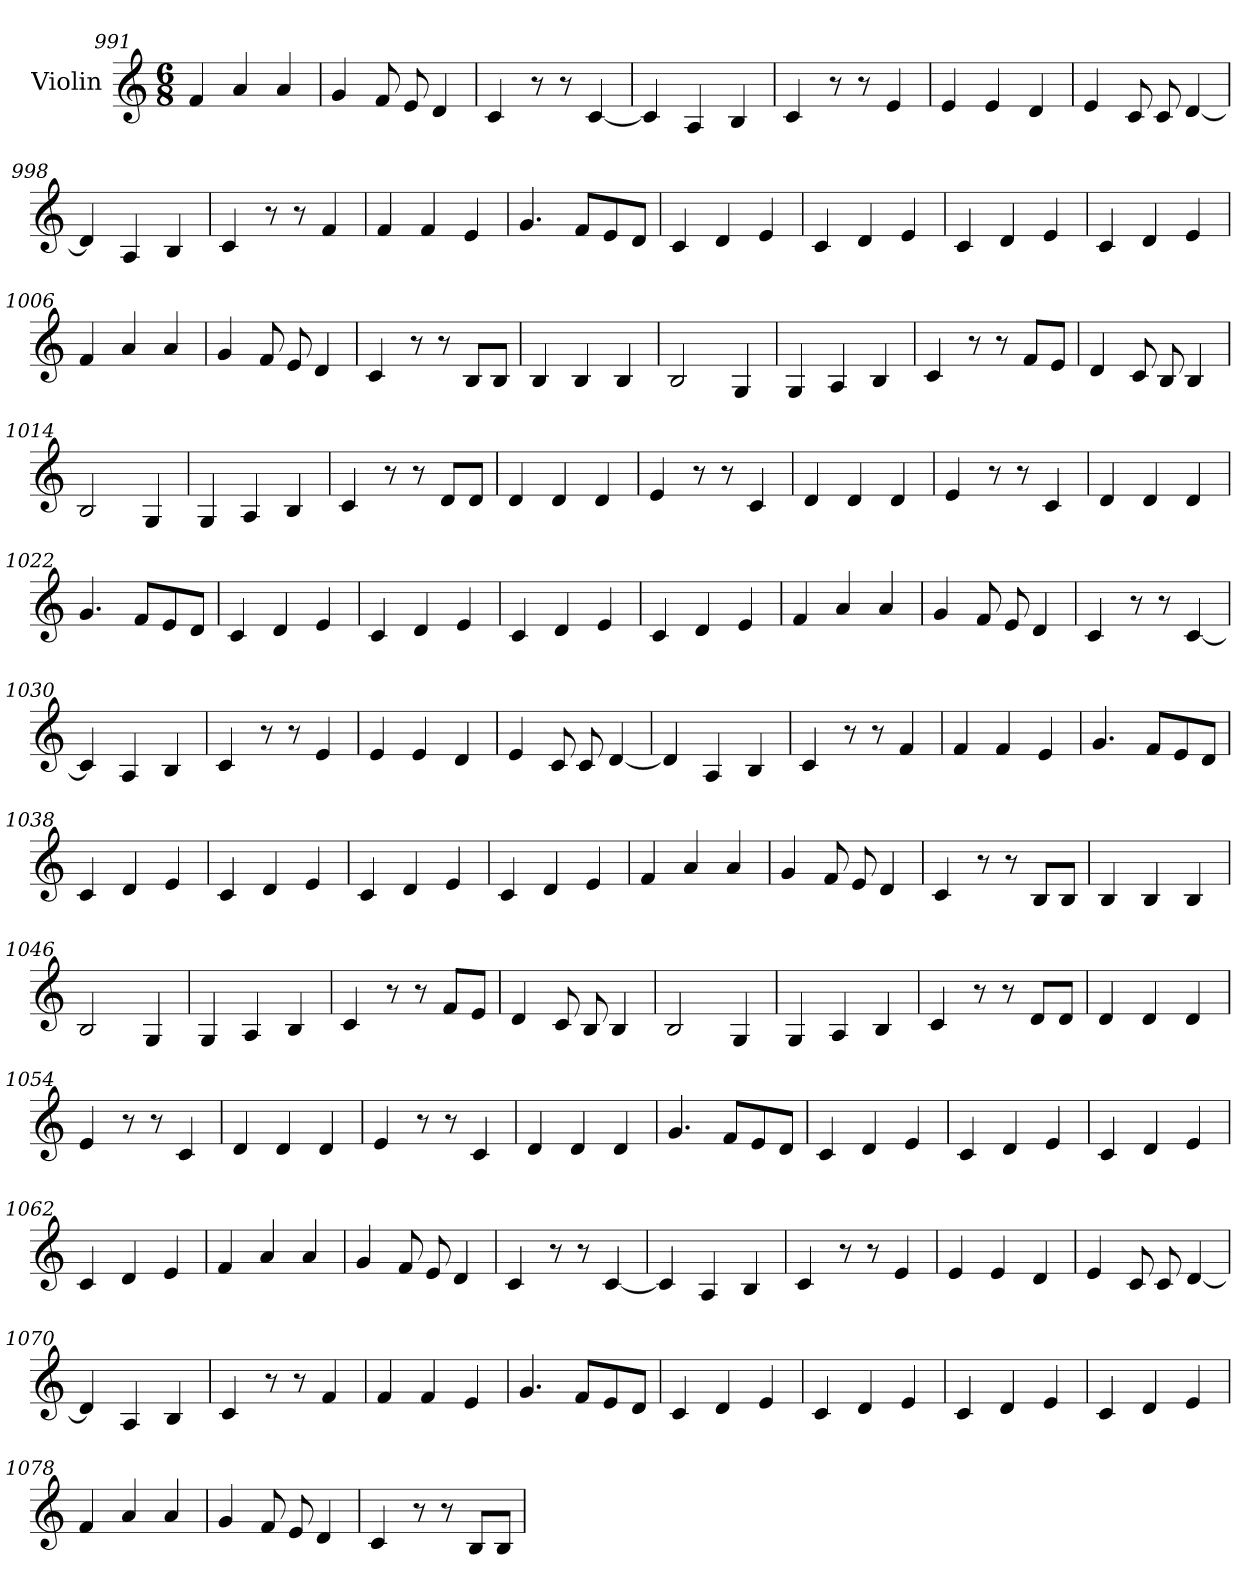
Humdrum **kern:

**kern
*part1
*staff1
*I"Violin
*clefG2
*k[]
*C:
*M6/8
=991
4f/
4a/
4a/
=992
4g/
8f/
8e/
4d/
=993
4c/
8r
8r
[4c/
!!LO:PB:g=z
=994
4c/]
4A/
4B/
=995
4c/
8r
8r
4e/
=996
4e/
4e/
4d/
!!LO:PB:g=z
=997
4e/
8c/
8c/
[4d/
=998
4d/]
4A/
4B/
=999
4c/
8r
8r
4f/
=1000
4f/
4f/
4e/
=1001
4.g/
8f/L
8e/
8d/J
=1002
4c/
4d/
4e/
!!LO:PB:g=z
=1003
4c/
4d/
4e/
=1004
4c/
4d/
4e/
=1005
4c/
4d/
4e/
=1006
4f/
4a/
4a/
=1007
4g/
8f/
8e/
4d/
!!LO:PB:g=z
=1008
4c/
8r
8r
8B/L
8B/J
=1009
4B/
4B/
4B/
!!LO:PB:g=z
=1010
2B/
4G/
=1011
4G/
4A/
4B/
=1012
4c/
8r
8r
8f/L
8e/J
=1013
4d/
8c/
8B/
4B/
=1014
2B/
4G/
!!LO:PB:g=z
=1015
4G/
4A/
4B/
=1016
4c/
8r
8r
8d/L
8d/J
!!LO:PB:g=z
=1017
4d/
4d/
4d/
=1018
4e/
8r
8r
4c/
=1019
4d/
4d/
4d/
=1020
4e/
8r
8r
4c/
=1021
4d/
4d/
4d/
!!LO:PB:g=z
=1022
4.g/
8f/L
8e/
8d/J
=1023
4c/
4d/
4e/
!!LO:PB:g=z
=1024
4c/
4d/
4e/
=1025
4c/
4d/
4e/
=1026
4c/
4d/
4e/
=1027
4f/
4a/
4a/
=1028
4g/
8f/
8e/
4d/
!!LO:PB:g=z
=1029
4c/
8r
8r
[4c/
=1030
4c/]
4A/
4B/
!!LO:PB:g=z
=1031
4c/
8r
8r
4e/
=1032
4e/
4e/
4d/
=1033
4e/
8c/
8c/
[4d/
=1034
4d/]
4A/
4B/
=1035
4c/
8r
8r
4f/
!!LO:PB:g=z
=1036
4f/
4f/
4e/
=1037
4.g/
8f/L
8e/
8d/J
!!LO:PB:g=z
=1038
4c/
4d/
4e/
=1039
4c/
4d/
4e/
=1040
4c/
4d/
4e/
=1041
4c/
4d/
4e/
=1042
4f/
4a/
4a/
!!LO:PB:g=z
=1043
4g/
8f/
8e/
4d/
=1044
4c/
8r
8r
8B/L
8B/J
!!LO:PB:g=z
=1045
4B/
4B/
4B/
=1046
2B/
4G/
=1047
4G/
4A/
4B/
=1048
4c/
8r
8r
8f/L
8e/J
=1049
4d/
8c/
8B/
4B/
!!LO:PB:g=z
=1050
2B/
4G/
=1051
4G/
4A/
4B/
!!LO:PB:g=z
=1052
4c/
8r
8r
8d/L
8d/J
=1053
4d/
4d/
4d/
=1054
4e/
8r
8r
4c/
=1055
4d/
4d/
4d/
=1056
4e/
8r
8r
4c/
=1057
4d/
4d/
4d/
=1058
4.g/
8f/L
8e/
8d/J
!!LO:PB:g=z
=1059
4c/
4d/
4e/
=1060
4c/
4d/
4e/
=1061
4c/
4d/
4e/
=1062
4c/
4d/
4e/
=1063
4f/
4a/
4a/
!!LO:PB:g=z
=1064
4g/
8f/
8e/
4d/
=1065
4c/
8r
8r
[4c/
!!LO:PB:g=z
=1066
4c/]
4A/
4B/
=1067
4c/
8r
8r
4e/
=1068
4e/
4e/
4d/
=1069
4e/
8c/
8c/
[4d/
=1070
4d/]
4A/
4B/
!!LO:PB:g=z
=1071
4c/
8r
8r
4f/
=1072
4f/
4f/
4e/
!!LO:PB:g=z
=1073
4.g/
8f/L
8e/
8d/J
=1074
4c/
4d/
4e/
=1075
4c/
4d/
4e/
=1076
4c/
4d/
4e/
=1077
4c/
4d/
4e/
!!LO:PB:g=z
=1078
4f/
4a/
4a/
=1079
4g/
8f/
8e/
4d/
!!LO:PB:g=z
=1080
4c/
8r
8r
8B/L
8B/J
=
*-
